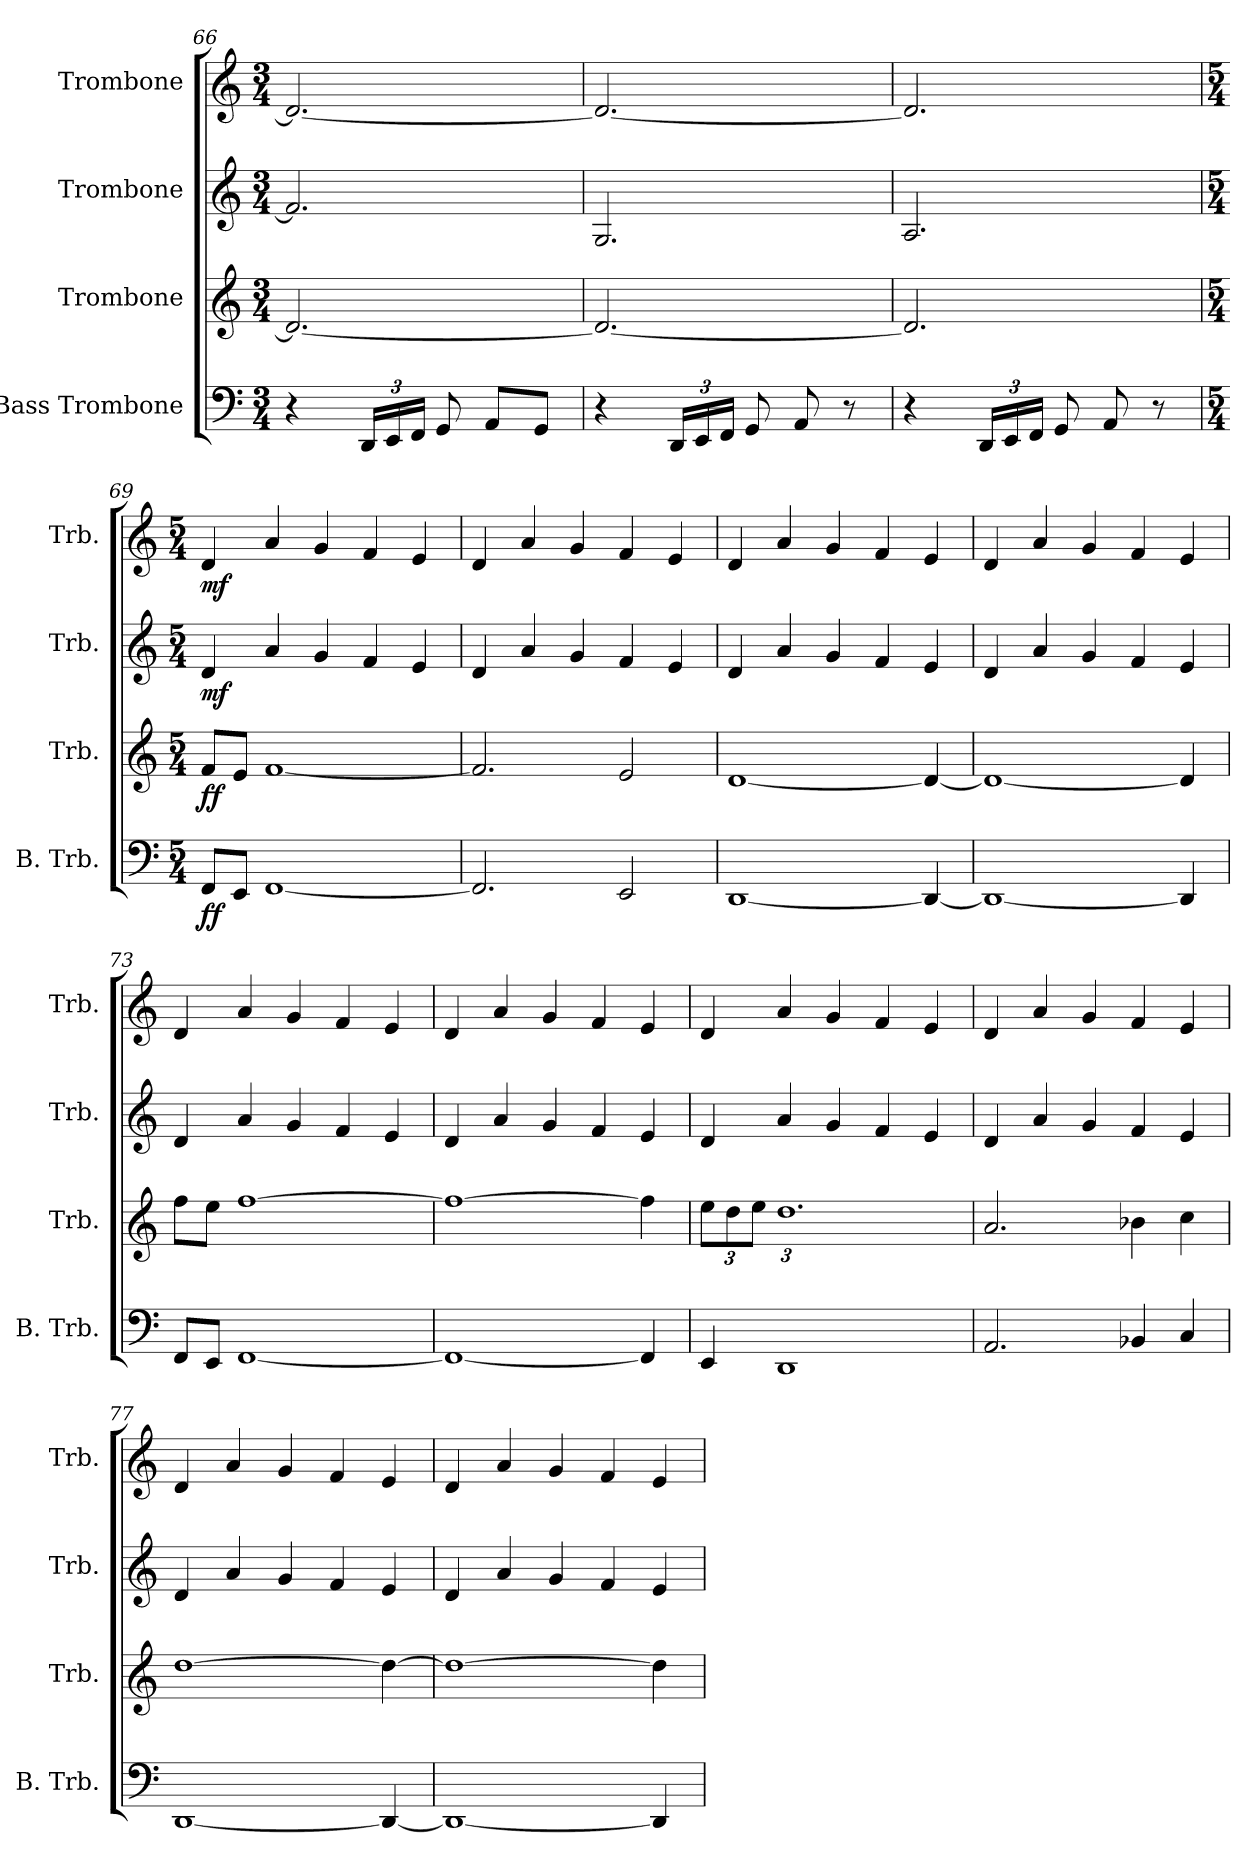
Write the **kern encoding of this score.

**kern	**dynam	**kern	**dynam	**kern	**dynam	**kern	**dynam
*part4	*part4	*part3	*part3	*part2	*part2	*part1	*part1
*staff4	*staff4	*staff3	*staff3	*staff2	*staff2	*staff1	*staff1
*I"Bass Trombone	*	*I"Trombone	*	*I"Trombone	*	*I"Trombone	*
*I'B. Trb.	*	*I'Trb.	*	*I'Trb.	*	*I'Trb.	*
*clefF4	*	*	*	*	*	*	*
*k[]	*	*k[]	*	*k[]	*	*k[]	*
*C:	*	*C:	*	*C:	*	*C:	*
*M3/4	*	*M3/4	*	*M3/4	*	*M3/4	*
=66	=66	=66	=66	=66	=66	=66	=66
4r	.	2.d/_	.	2.f/]	.	2.d/_	.
*Xbrackettup	*	*	*	*	*	*	*
24DD/LL	.	.	.	.	.	.	.
24EE/	.	.	.	.	.	.	.
24FF/JJ	.	.	.	.	.	.	.
8GG/	.	.	.	.	.	.	.
8AA/L	.	.	.	.	.	.	.
8GG/J	.	.	.	.	.	.	.
=67	=67	=67	=67	=67	=67	=67	=67
4r	.	2.d/_	.	2.G/	.	2.d/_	.
24DD/LL	.	.	.	.	.	.	.
24EE/	.	.	.	.	.	.	.
24FF/JJ	.	.	.	.	.	.	.
8GG/	.	.	.	.	.	.	.
8AA/	.	.	.	.	.	.	.
8r	.	.	.	.	.	.	.
!!LO:LB:g=z
=68	=68	=68	=68	=68	=68	=68	=68
4r	.	2.d/]	.	2.A/	.	2.d/]	.
24DD/LL	.	.	.	.	.	.	.
24EE/	.	.	.	.	.	.	.
24FF/JJ	.	.	.	.	.	.	.
8GG/	.	.	.	.	.	.	.
8AA/	.	.	.	.	.	.	.
8r	.	.	.	.	.	.	.
=69	=69	=69	=69	=69	=69	=69	=69
*M5/4	*	*M5/4	*	*M5/4	*	*M5/4	*
!	!LO:DY:b	!	!LO:DY:b	!	!LO:DY:b	!	!LO:DY:b
8FF/L	ff	8f/L	ff	4d/	mf	4d/	mf
8EE/J	.	8e/J	.	.	.	.	.
[1FF	.	[1f	.	4a/	.	4a/	.
.	.	.	.	4g/	.	4g/	.
.	.	.	.	4f/	.	4f/	.
.	.	.	.	4e/	.	4e/	.
=70	=70	=70	=70	=70	=70	=70	=70
2.FF/]	.	2.f/]	.	4d/	.	4d/	.
.	.	.	.	4a/	.	4a/	.
.	.	.	.	4g/	.	4g/	.
2EE/	.	2e/	.	4f/	.	4f/	.
.	.	.	.	4e/	.	4e/	.
=71	=71	=71	=71	=71	=71	=71	=71
[1DD	.	[1d	.	4d/	.	4d/	.
.	.	.	.	4a/	.	4a/	.
.	.	.	.	4g/	.	4g/	.
.	.	.	.	4f/	.	4f/	.
4DD/_	.	4d/_	.	4e/	.	4e/	.
=72	=72	=72	=72	=72	=72	=72	=72
1DD_	.	1d_	.	4d/	.	4d/	.
.	.	.	.	4a/	.	4a/	.
.	.	.	.	4g/	.	4g/	.
.	.	.	.	4f/	.	4f/	.
4DD/]	.	4d/]	.	4e/	.	4e/	.
=73	=73	=73	=73	=73	=73	=73	=73
8FF/L	.	8ff\L	.	4d/	.	4d/	.
8EE/J	.	8ee\J	.	.	.	.	.
[1FF	.	[1ff	.	4a/	.	4a/	.
.	.	.	.	4g/	.	4g/	.
.	.	.	.	4f/	.	4f/	.
.	.	.	.	4e/	.	4e/	.
!!LO:PB:g=z
=74	=74	=74	=74	=74	=74	=74	=74
1FF_	.	1ff_	.	4d/	.	4d/	.
.	.	.	.	4a/	.	4a/	.
.	.	.	.	4g/	.	4g/	.
.	.	.	.	4f/	.	4f/	.
4FF/]	.	4ff\]	.	4e/	.	4e/	.
=75	=75	=75	=75	=75	=75	=75	=75
*	*	*Xbrackettup	*	*	*	*	*
4EE/	.	12ee\L	.	4d/	.	4d/	.
.	.	12dd\	.	.	.	.	.
.	.	12ee\J	.	.	.	.	.
1DD	.	3%2.dd	.	4a/	.	4a/	.
.	.	.	.	4g/	.	4g/	.
.	.	.	.	4f/	.	4f/	.
.	.	.	.	4e/	.	4e/	.
=76	=76	=76	=76	=76	=76	=76	=76
2.AA/	.	2.a/	.	4d/	.	4d/	.
.	.	.	.	4a/	.	4a/	.
.	.	.	.	4g/	.	4g/	.
4BB-X/	.	4b-X\	.	4f/	.	4f/	.
4C/	.	4cc\	.	4e/	.	4e/	.
=77	=77	=77	=77	=77	=77	=77	=77
[1DD	.	[1dd	.	4d/	.	4d/	.
.	.	.	.	4a/	.	4a/	.
.	.	.	.	4g/	.	4g/	.
.	.	.	.	4f/	.	4f/	.
4DD/_	.	4dd\_	.	4e/	.	4e/	.
=78	=78	=78	=78	=78	=78	=78	=78
1DD_	.	1dd_	.	4d/	.	4d/	.
.	.	.	.	4a/	.	4a/	.
.	.	.	.	4g/	.	4g/	.
.	.	.	.	4f/	.	4f/	.
4DD/]	.	4dd\]	.	4e/	.	4e/	.
=	=	=	=	=	=	=	=
*-	*-	*-	*-	*-	*-	*-	*-
